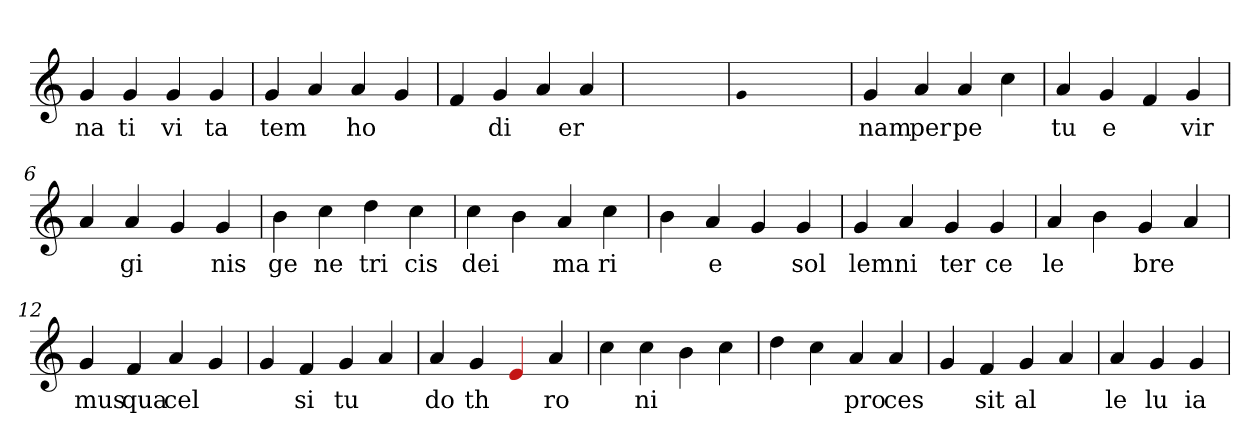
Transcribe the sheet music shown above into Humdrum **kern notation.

**kern	**text
*part1	*part1
*staff1	*staff1
*clefG2	*
=1	=1
4g	na
4g	ti
4g	vi
4g	ta
=2	=2
4g	tem
4a	.
4a	ho
4g	.
=3	=3
4f	.
4g	di
4a	.
4a	er
=4	=4
1ryy	.
=4	=4
qqg	.
1ryy	.
=4	=4
4g	nam
4a	per
4a	pe
4cc	.
=5	=5
4a	tu
4g	e
4f	.
4g	vir
=6	=6
4a	.
4a	gi
4g	.
4g	nis
=7	=7
4b	ge
4cc	ne
4dd	tri
4cc	cis
=8	=8
4cc	dei
4b	.
4a	ma
4cc	ri
=9	=9
4b	.
4a	e
4g	.
4g	sol
=10	=10
4g	lem
4a	ni
4g	ter
4g	ce
=11	=11
4a	le
4b	.
4g	bre
4a	.
=12	=12
4g	mus
4f	qua
4a	cel
4g	.
=13	=13
4g	.
4f	si
4g	tu
4a	.
=14	=14
4a	do
4g	th
4Re	.
4a	ro
=15	=15
4cc	.
4cc	ni
4b	.
4cc	.
=16	=16
4dd	.
4cc	.
4a	pro
4a	ces
=17	=17
4g	.
4f	sit
4g	al
4a	.
=18	=18
4a	le
4g	lu
4g	ia
=	=
*-	*-
